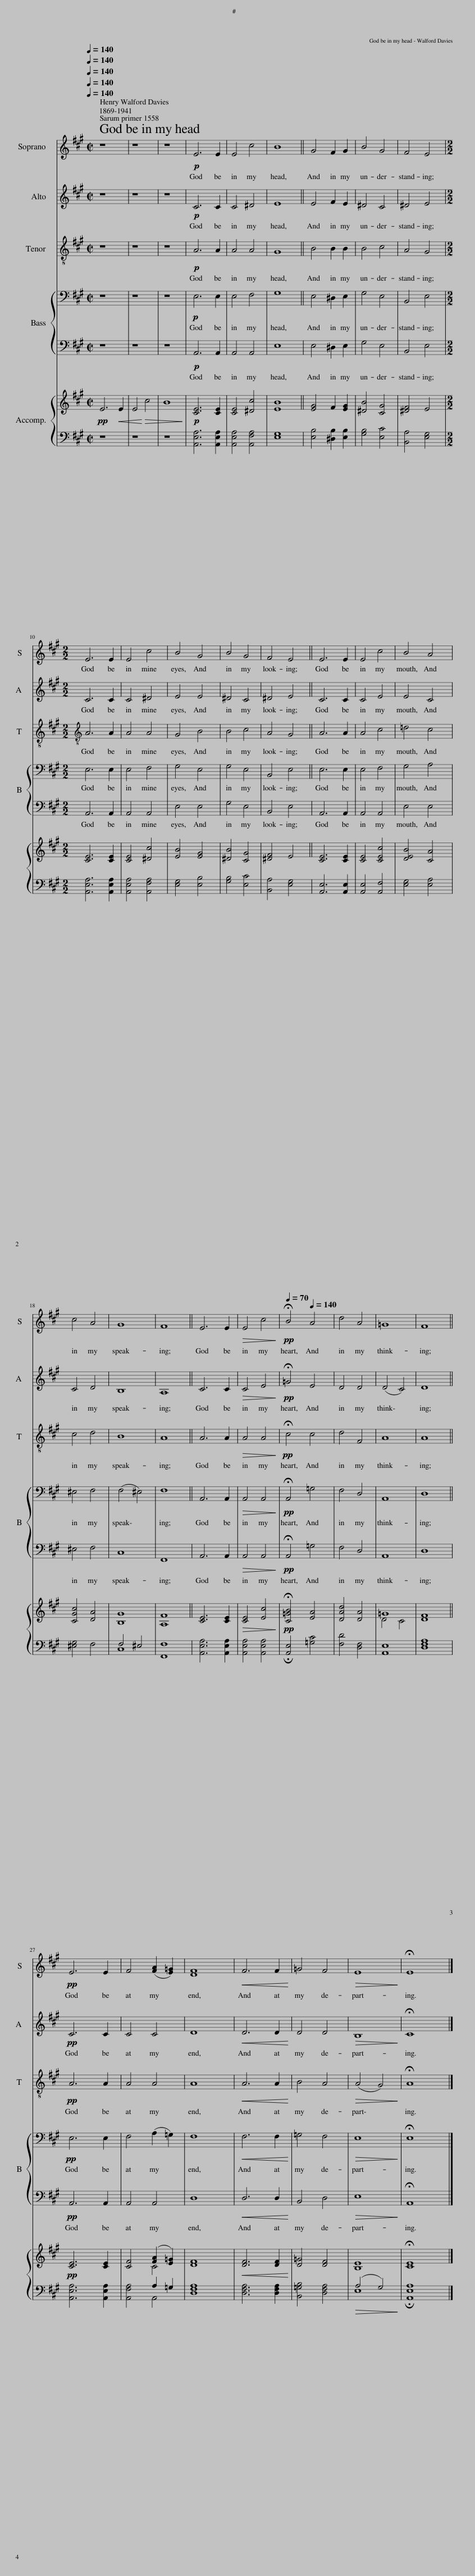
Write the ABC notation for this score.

X:1
%%score 1 2 3 { 4 | 5 } { ( 6 9 ) | ( 7 8 ) }
L:1/8
Q:1/4=140
M:2/2
I:linebreak $
K:A
V:1 treble
V:2 treble
V:3 treble-8
V:4 bass
V:5 bass
V:6 treble
V:9 treble
V:7 bass
V:8 bass
V:1
 z8 | z8 | z8 |!p! E6 E2 | E4 c4 | %5
 B8 || G4 F2 G2 | B4 G4 | F4 E4 |$[M:2/2] E6 E2 | %10
 E4 c4 | B4 G4 | B4 G4 | F4 E4 || E6 E2 | %15
 E4 c4 | B4 A4 |$ c4 A4 | G8 | F8 || %20
 E6 E2 |!>(! E4 c4!>)! |!pp![Q:1/4=70] !fermata!B4[Q:1/4=140] A4 | d4 A4 | =G8 | %25
 F8 ||$!pp! E6 E2 | F4 ([FA]2 [E=G]2) | [DF]8 |!<(! F6 F2!<)! | %30
 =G4 F4 |!>(! E8!>)! | !fermata!E8 |] %33
V:2
 z8 | z8 | z8 |!p! C6 C2 | C4 ^D4 | %5
 E8 || E4 F2 E2 | ^D4 C4 | ^D4 E4 |$[M:2/2] C6 C2 | %10
 C4 ^D4 | E4 E4 | ^D4 C4 | ^D4 E4 || C6 C2 | %15
 C4 E4 | E4 C4 |$ C4 D4 | B,8 | A,8 || %20
 C6 C2 |!>(! C4 E4!>)! |!pp! !fermata!=G4 E4 | D4 D4 | (D4 C4) | %25
 D8 ||$!pp! C6 C2 | C4 C4 | D8 |!<(! D6 D2!<)! | %30
 D4 D4 |!>(! B,8!>)! | !fermata!C8 |] %33
V:3
 z8 | z8 | z8 |!p! A6 A2 | A4 A4 | %5
 G8 || B4 B2 B2 | B4 c4 | A4 G4 |$[M:2/2][K:treble-8] A6 A2 | %10
 A4 A4 | G4 B4 | B4 c4 | A4 G4 || A6 A2 | %15
 A4 c4 | =d4 c4 |$ c4 d4 | B8 | A8 || %20
 A6 A2 |!>(! A4 A4!>)! |!pp! !fermata!c4 c4 | d4 F4 | A8 | %25
 A8 ||$!pp! A6 A2 | A4 A4 | A8 |!<(! A6 A2!<)! | %30
 B4 A4 |!>(! (A4 G4)!>)! | !fermata!A8 |] %33
V:4
 z8 | z8 | z8 |!p! E,6 E,2 | E,4 F,4 | %5
 G,8 || E,4 ^D,2 E,2 | G,4 E,4 | B,,4 E,4 |$[M:2/2] E,6 E,2 | %10
 E,4 F,4 | G,4 E,4 | G,4 E,4 | B,,4 E,4 || E,6 E,2 | %15
 E,4 F,4 | G,4 A,4 |$ ^E,4 F,4 | (F,4 ^E,4) | F,8 || %20
 A,,6 A,,2 |!>(! A,,4 A,,4!>)! |!pp! !fermata!A,,4 =G,4 | F,4 D,4 | A,,8 | %25
 D,8 ||$!pp! E,6 E,2 | F,4 (A,2 =G,2) | F,8 |!<(! F,6 F,2!<)! | %30
 =G,4 F,4 |!>(! E,8!>)! | !fermata!E,8 |] %33
V:5
 z8 | z8 | z8 |!p! A,,6 A,,2 | A,,4 A,,4 | %5
 E,8 || E,4 ^D,2 E,2 | G,4 E,4 | B,,4 E,4 |$[M:2/2] A,,6 A,,2 | %10
 A,,4 A,,4 | E,4 E,4 | G,4 E,4 | B,,4 E,4 || A,,6 A,,2 | %15
 A,,4 A,,4 | E,4 E,4 |$ ^E,4 F,4 | C,8 | F,,8 || %20
 A,,6 A,,2 |!>(! A,,4 A,,4!>)! |!pp! !fermata!A,,4 =G,4 | F,4 D,4 | A,,8 | %25
 D,8 ||$!pp! A,,6 A,,2 | A,,4 A,,4 | D,8 |!<(! D,6 D,2!<)! | %30
 B,,4 D,4 |!>(! E,8!>)! | !fermata!A,,8 |] %33
V:6
!pp! E6!<(! E2 | E4!<)!!>(! c4 | B8!>)! |!p! [CE]6 [CE]2 | [CE]4 [^Dc]4 | %5
 [EB]8 || [EG]4 F2 [EG]2 | [^DB]4 [CG]4 | [^DF]4 E4 |$[M:2/2] [CE]6 [CE]2 | %10
 [CE]4 [^Dc]4 | [EB]4 [EG]4 | [^DB]4 [CG]4 | [^DF]4 E4 || [CE]6 [CE]2 | %15
 [CE]4 [CEc]4 | [DEB]4 [CA]4 |$ [CGc]4 [DA]4 | [B,G]8 | [A,F]8 || %20
 [CE]6 [CE]2 |!>(! [CE]4 [Ec]4!>)! |!pp! !fermata![C=GB]4 [EA]4 | [DAd]4 [DA]4 | =G8 | %25
 [DF]8 ||$!pp! [CE]6 [CE]2 | [CF]4 ([FA]2 [E=G]2) | [DF]8 |!<(! [DF]6 [DF]2!<)! | %30
 [D=G]4 [DF]4 | [B,E]8 | !fermata![CE]8 |] %33
V:7
 z8 | z8 | z8 | [A,,E,A,]6 [A,,E,A,]2 | [A,,E,A,]4 [A,,F,A,]4 | %5
 [E,G,]8 || [E,B,]4 [^D,B,]2 [E,B,]2 | [G,B,]4 [E,C]4 | [B,,A,]4 [E,G,]4 |$[M:2/2] [A,,E,A,]6 [A,,E,A,]2 | %10
 [A,,E,A,]4 [A,,F,A,]4 | [E,G,]4 [E,B,]4 | [G,B,]4 [E,C]4 | [B,,A,]4 [E,G,]4 || [A,,E,]6 [A,,E,]2 | %15
 [A,,E,]4 [A,,F,]4 | [E,G,]4 [E,A,]4 |$ x8 | F,4 ^E,4 | x8 || %20
 x8 | x8 | x4 x4 | x8 |[I:staff -1] D4 C4 | %25
[I:staff +1] x8 ||$ x8 | x4 A,,4 | x8 | x8 | %30
 x8 |!>(! (A,4 G,4)!>)! | x8 |] %33
V:8
 x8 | x8 | x8 | x8 | x8 | %5
 x8 || x8 | x8 | x8 |$[M:2/2] x8 | %10
 x8 | x8 | x8 | x8 || x8 | %15
 x8 | x8 |$ [^E,G,]4 F,4 | C,8 | [F,,F,]8 || %20
 [A,,E,A,]6 [A,,E,A,]2 | [A,,E,A,]4 [A,,E,A,]4 | !fermata![A,,E,]4 [=G,C]4 | [F,D]4 [D,F,]4 | [A,,E,]8 | %25
 [D,F,A,]8 ||$ [A,,E,A,]6 [A,,E,A,]2 | [A,,F,A,]4 A,2 =G,2 | [D,F,A,]8 | [D,F,A,]6 [D,F,A,]2 | %30
 [B,,=G,B,]4 [D,F,A,]4 | E,8 | !fermata![A,,E,A,]8 |] %33
V:9
 x8 | x8 | x8 | x8 | x8 | %5
 x8 || x8 | x8 | x8 |$[M:2/2] x8 | %10
 x8 | x8 | x8 | x8 || x8 | %15
 x8 | x8 |$ x8 | x8 | x8 || %20
 x8 | x8 | x8 | x8 | x8 | %25
 x8 ||$ x8 | x4 C4 | x8 | x8 | %30
 x8 | x8 | x8 |] %33
